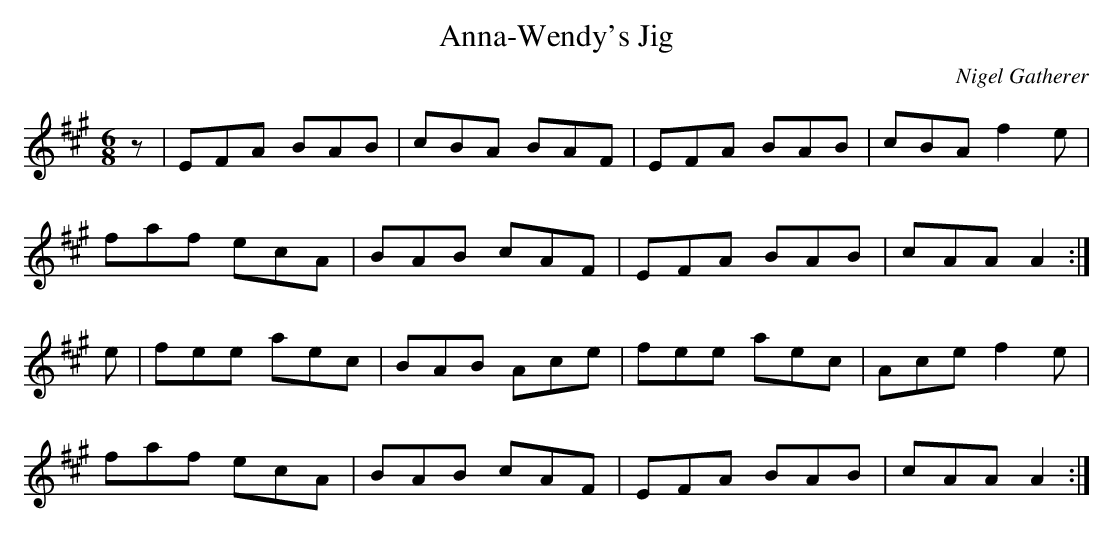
X:1
T:Anna-Wendy's Jig
C:Nigel Gatherer
M:6/8
L:1/8
K:A
z | EFA BAB | cBA BAF | EFA BAB | cBA f2e |
    faf ecA | BAB cAF | EFA BAB | cAA A2 :|
e | fee aec | BAB Ace | fee aec | Ace f2e |
    faf ecA | BAB cAF | EFA BAB | cAA A2 :|
